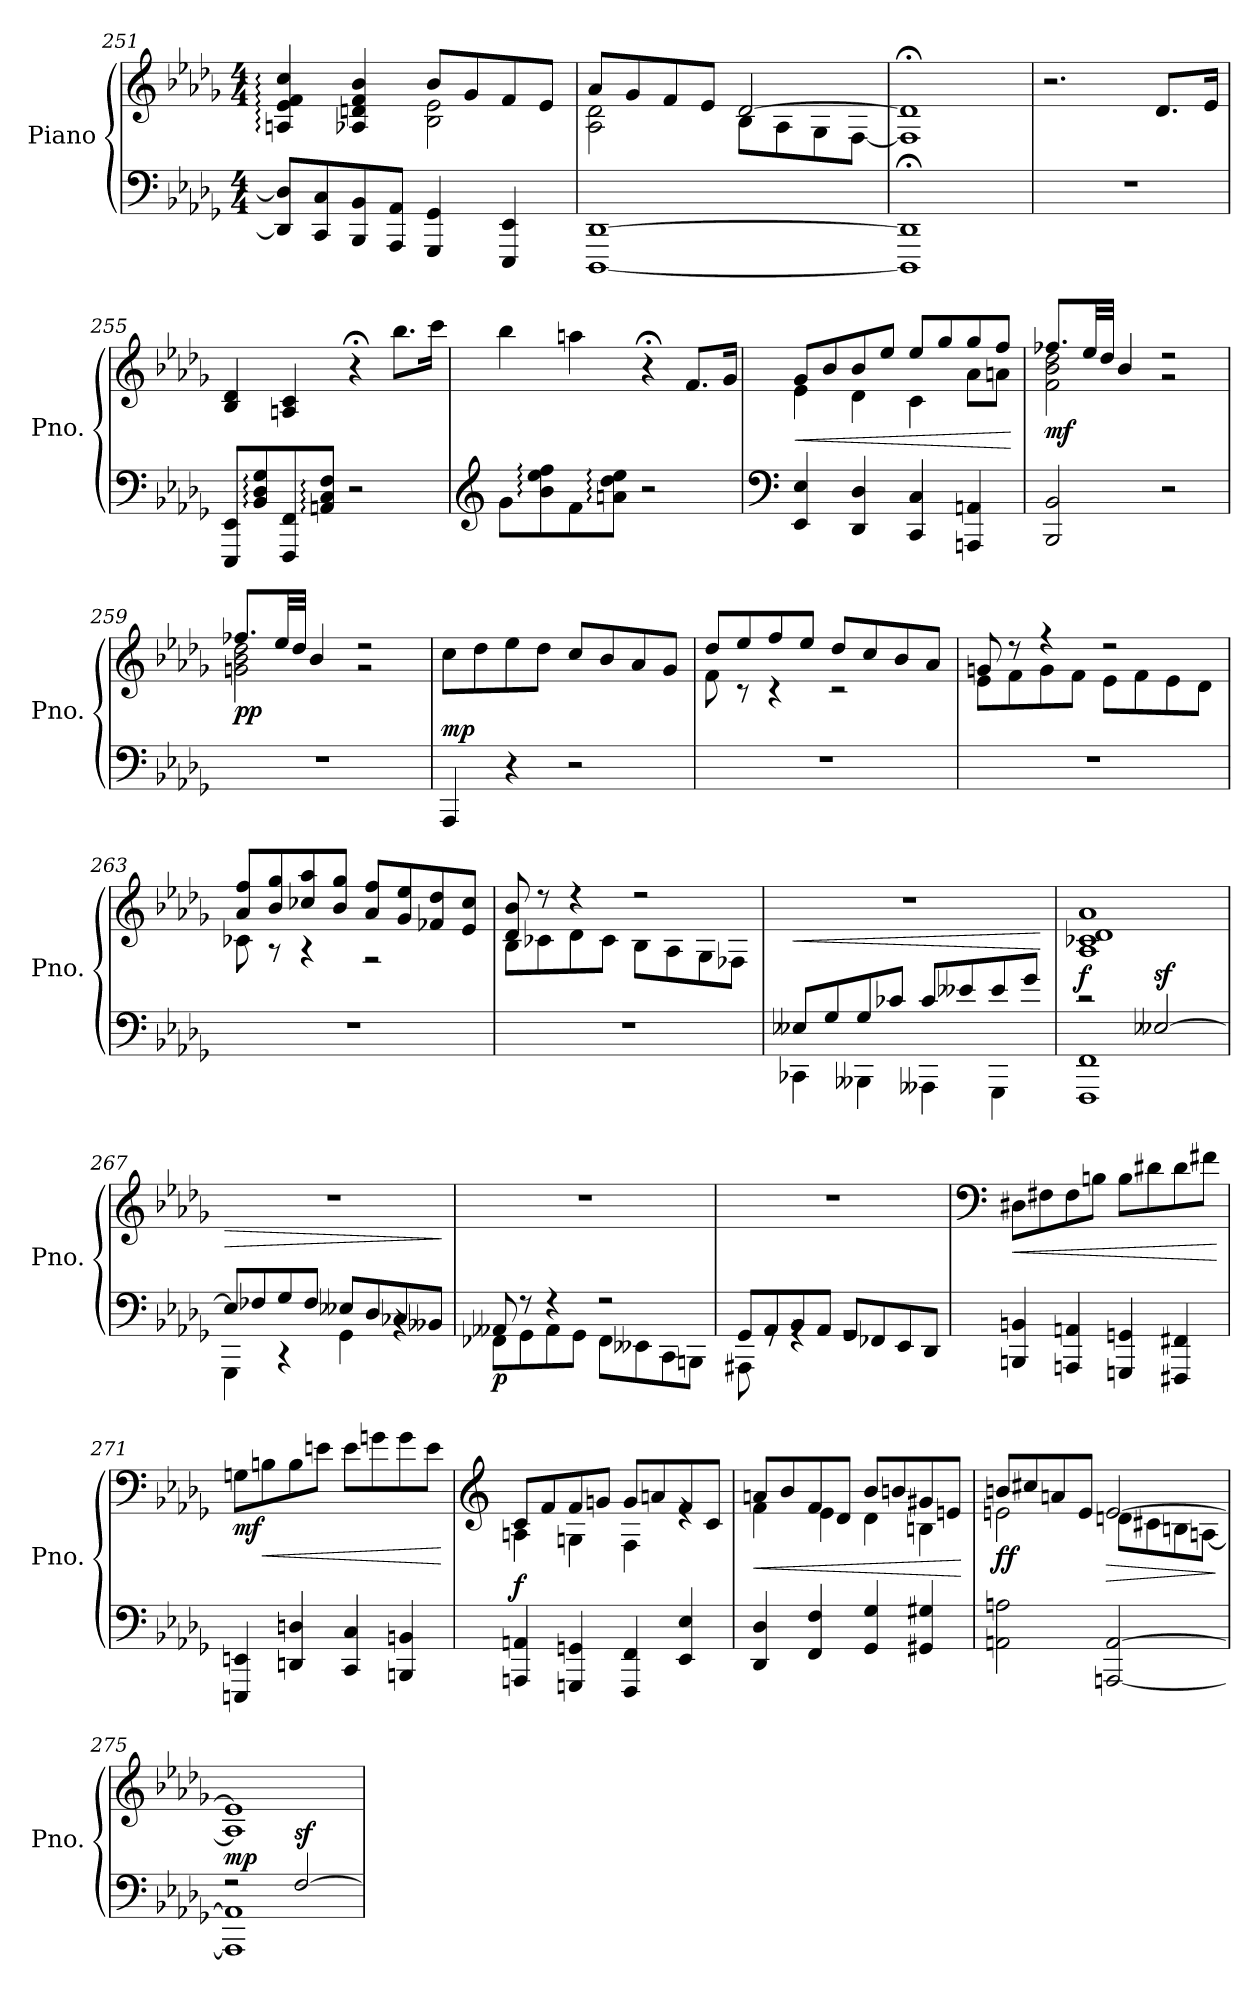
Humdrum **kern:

**kern	**kern	**dynam
*part1	*part1	*part1
*staff2	*staff1	*staff1/2
*I"Piano	*	*
*I'Pno.	*	*
!!LO:LB:g=z
*clefF4	*clefG2	*
*k[b-e-a-d-g-]	*k[b-e-a-d-g-]	*
*M4/4	*M4/4	*
=251	=251	=251
*	*^	*
8DD-/] 8D-/]L	4An/: 4e-/: 4f/: 4cc/:	2ryy	.
8CC/ 8C/	.	.	.
8BBB-/ 8BB-/	4A-X/ 4dn/ 4f/ 4b-/	.	.
8AAA-/ 8AA-/J	.	.	.
4GGG-/ 4GG-/	8b-/L	2B-\ 2e-\	.
.	8g-/	.	.
4EEE-/ 4EE-/	8f/	.	.
.	8e-/J	.	.
=252	=252	=252	=252
[1DDD- [1DD-	8a-/L	2A-\ 2d-\	.
.	8g-/	.	.
.	8f/	.	.
.	8e-/J	.	.
.	[2d-/	8B-\L	.
.	.	8A-\	.
.	.	8G-\	.
.	.	[8F\J	.
=253	=253	=253	=253
1DDD-];< 1DD-];<	1d-;<]	1F]	.
*	*v	*v	*
=254	=254	=254
*	*MM50	*
1r	2.r	.
.	8.d-/L	.
.	16e-/Jk	.
=255	=255	=255
8EEE-/ 8EE-/L	4B-/ 4d-/	.
8BB-/: 8D-/: 8G-/:	.	.
8FFF/ 8FF/	4An/ 4c/	.
8AAn/: 8C/: 8F/:J	.	.
2r	4r;<	.
.	8.bb-\L	.
.	16ccc\Jk	.
!!LO:LB:g=z
=256	=256	=256
*clefG2	*	*
8g-\L	4bb-\	.
8b-\: 8ee-\: 8ff\:	.	.
8f\	4aan\	.
8an\: 8dd-\: 8ee-\:J	.	.
2r	4r;<	.
.	8.f/L	.
.	16g-/Jk	.
=257	=257	=257
*clefF4	*	*
!	!	!LO:HP:b
*	*^	*
4EE-/ 4E-/	8g-/L	4e-\	<
.	8b-/	.	.
4DD-/ 4D-/	8b-/	4d-\	.
.	8ee-/J	.	.
4CC/ 4C/	8ee-/L	4c\	.
.	8gg-/	.	.
4AAAn/ 4AAn/	8gg-/	8a-\L	.
.	8ff/J	8an\J	.
*	*v	*v	*
.	.	[
=258	=258	=258
*	*^	*
!	!	!	!LO:DY:b
2BBB-/ 2BB-/	8.ff-X/L	2f\ 2b-\ 2dd-\	mf
.	32ee-/LL	.	.
.	32dd-/JJJ	.	.
.	4b-/	.	.
2r	2r	2r	.
=259	=259	=259	=259
!	!	!	!LO:DY:b
1r	8.ff-X/L	2gn\ 2b-\ 2dd-\	pp
.	32ee-/LL	.	.
.	32dd-/JJJ	.	.
.	4b-/	.	.
.	2r	2r	.
=260	=260	=260	=260
!	!	!	!LO:DY:a=2
*	*v	*v	*
4AAA-/	8cc\L	mp
.	8dd-\	.
4r	8ee-\	.
.	8dd-\J	.
2r	8cc/L	.
.	8b-/	.
.	8a-/	.
.	8g-/J	.
!!LO:LB:g=z
=261	=261	=261
*	*^	*
1r	8dd-/L	8f\	.
.	8ee-/	8r	.
.	8ff/	4r	.
.	8ee-/J	.	.
.	8dd-/L	2r	.
.	8cc/	.	.
.	8b-/	.	.
.	8a-/J	.	.
=262	=262	=262	=262
1r	8gn/	8e-\L	.
.	8r	8f\	.
.	4r	8g\	.
.	.	8f\J	.
.	2r	8e-\L	.
.	.	8f\	.
.	.	8e-\	.
.	.	8d-\J	.
=263	=263	=263	=263
1r	8a-/ 8ff/L	8c-X\	.
.	8b-/ 8gg-/	8r	.
.	8cc-X/ 8aa-/	4r	.
.	8b-/ 8gg-/J	.	.
.	8a-/ 8ff/L	2r	.
.	8g-/ 8ee-/	.	.
.	8f-X/ 8dd-/	.	.
.	8e-/ 8cc-/J	.	.
=264	=264	=264	=264
1r	8d-/ 8b-/	8B-\L	.
.	8r	8c-X\	.
.	4r	8d-\	.
.	.	8c-\J	.
.	2r	8B-\L	.
.	.	8A-\	.
.	.	8G-\	.
.	.	8F-X\J	.
!!LO:LB:g=z
=265	=265	=265	=265
*^	*	*	*
!	!	!	!	!LO:HP:b
*	*	*v	*v	*
8E--X/L	4CC-X\	1r	<
8G-/	.	.	.
8G-/	4BBB--X\	.	.
8c-X/J	.	.	.
8c-/L	4AAA--X\	.	.
8e--X/	.	.	.
8e--/	4GGG-\	.	.
8g-/J	.	.	.
*v	*v	*	*
.	.	[
=266	=266	=266
*^	*	*
!	!	!	!LO:DY:a=2
2r	1FFF 1FF	1A- 1c-X 1d- 1a-	f
!	!	!	!LO:DY:a=2
[2E--X/	.	.	sf
=267	=267	=267	=267
!	!	!	!LO:HP:b
8E--/L]	4GGG-\	1r	>
8F-X/	.	.	.
8G-/	4r	.	.
8F-/J	.	.	.
8E--X/L	4GG-\	.	.
8D-/	.	.	.
8C-X/	4rBB	.	.
8BB--X/J	.	.	.
*v	*v	*	*
.	.	]
=268	=268	=268
*^	*	*
!	!	!	!LO:DY:b=2
8AA--X/	8FF-X\L	1r	p
8r	8GG-\	.	.
4r	8AA--\	.	.
.	8GG-\J	.	.
2r	8FF-\L	.	.
.	8EE--X\	.	.
.	8CC\	.	.
.	8BBBn\J	.	.
!!LO:PB:g=z
=269	=269	=269	=269
8GG-/L	8AAA#X\	1r	.
8AA-/	8rGG	.	.
8BB-/	4rGG	.	.
8AA-/J	.	.	.
8GG-/L	2rGG	.	.
8FF-X/	.	.	.
8EE-/	.	.	.
8DD-/J	.	.	.
*v	*v	*	*
=270	=270	=270
*	*clefF4	*
!	!	!LO:HP:b
4BBBn/ 4BBn/	8D#X\L	<
.	8F#X\	.
4AAAn/ 4AAn/	8F#\	.
.	8Bn\J	.
4GGGn/ 4GGn/	8B\L	.
.	8d#X\	.
4FFF#X/ 4FF#X/	8d#\	.
.	8f#X\J	.
.	.	[
=271	=271	=271
!	!	!LO:DY:b
4EEEn/ 4EEn/	8Gn\L	mf
!	!	!LO:HP:b
.	8Bn\	<
4DDn/ 4Dn/	8B\	.
.	8en\J	.
4CC/ 4C/	8e\L	.
.	8gn\	.
4BBBn/ 4BBn/	8g\	.
.	8e\J	.
.	.	[
!!LO:LB:g=z
=272	=272	=272
*	*clefG2	*
*	*^	*
!	!	!	!LO:DY:a=2
4AAAn/ 4AAn/	8c/L	4An\	f
.	8f/	.	.
4GGGn/ 4GGn/	8f/	4Gn\	.
.	8gn/J	.	.
4FFF/ 4FF/	8g/L	4F\	.
.	8an/	.	.
4EE-/ 4E-/	8f/	4re	.
.	8c/J	.	.
=273	=273	=273	=273
!	!	!	!LO:HP:b
4DD-/ 4D-/	8an/L	4f\	<
.	8b-/	.	.
4FF/ 4F/	8f/	4e-\	.
.	8d-/J	.	.
4GG-/ 4G-/	8b-/L	4d-\	.
.	8bn/	.	.
4GG#X/ 4G#X/	8g#X/	4Bn\	.
.	8en/J	.	.
*	*v	*v	*
.	.	[
=274	=274	=274
*	*^	*
!	!	!	!LO:DY:b
2AAn\ 2An\	8bn/L	2en\	ff
.	8cc#X/	.	.
.	8an/	.	.
.	8e/J	.	.
!	!	!	!LO:HP:b
[2AAAn/ [2AA/	[2e/	8dn\L	>
.	.	8c#X\	.
.	.	8Bn\	.
.	.	[8An\J	.
*	*v	*v	*
.	.	]
=275	=275	=275
*^	*^	*
!	!	!	!	!LO:DY:a=2
2r	1AAA] 1AA]	1e]	1A]	mp
!	!	!	!	!LO:DY:a=2
[2F/	.	.	.	sf
*v	*v	*	*	*
*	*v	*v	*
=	=	=
*-	*-	*-
